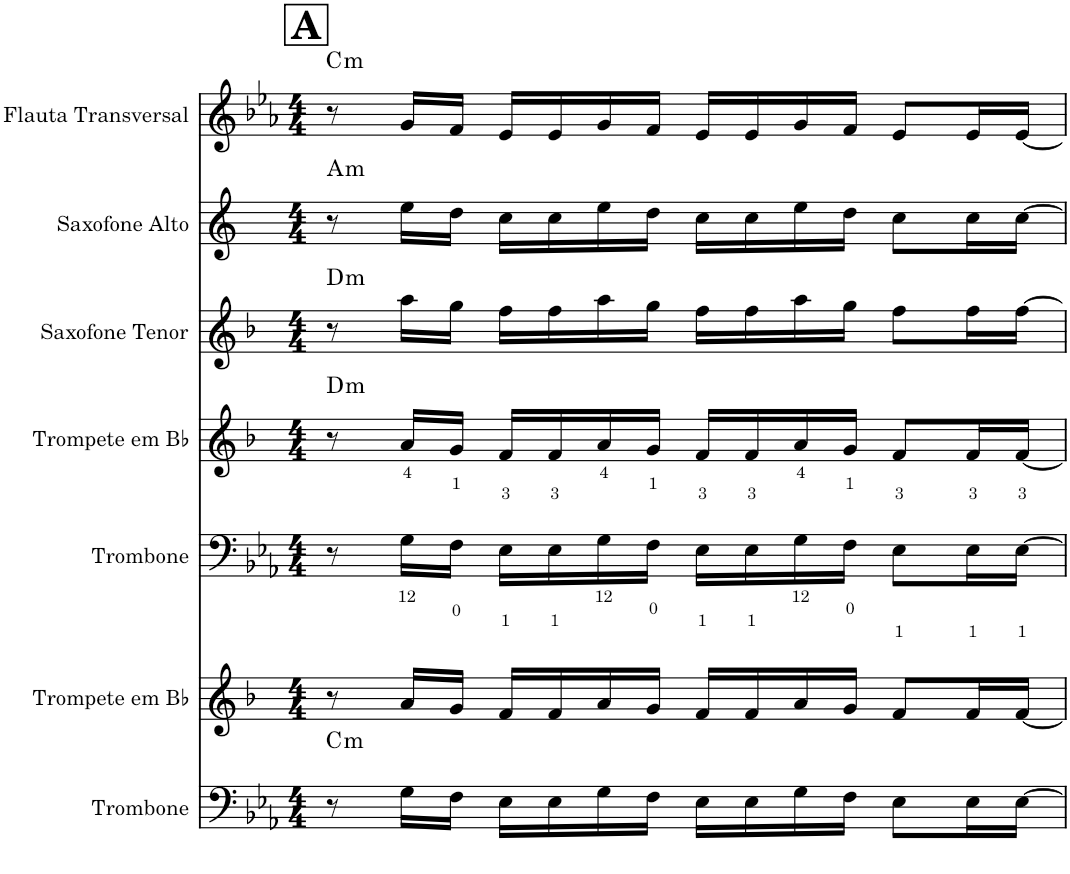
**kern	**harte	**kern	**kern	**kern	**harte	**kern	**harte	**kern	**harte	**kern	**harte
*part7	*part7	*part6	*part5	*part4	*part4	*part3	*part3	*part2	*part2	*part1	*part1
*staff7	*	*staff6	*staff5	*staff4	*	*staff3	*	*staff2	*	*staff1	*
*I"Trombone	*	*I"Trompete em Bb	*I"Trombone	*I"Trompete em Bb	*	*I"Saxofone Tenor	*	*I"Saxofone Alto	*	*I"Flauta Transversal	*
*I'Tbn.	*	*I'Tpt. em Bb	*I'Tbn.	*I'Tpt. em Bb	*	*I'Sax. Tn.	*	*	*	*I'Fl.	*
*clefF4	*	*clefG2	*clefF4	*clefG2	*	*clefG2	*	*clefG2	*	*clefG2	*
*	*	*Trd1c2	*	*Trd1c2	*	*Trd8c14	*	*Trd5c9	*	*	*
*k[b-e-a-]	*	*k[b-]	*k[b-e-a-]	*k[b-]	*	*k[b-]	*	*k[]	*	*k[b-e-a-]	*
*M4/4	*	*M4/4	*M4/4	*M4/4	*	*M4/4	*	*M4/4	*	*M4/4	*
!!LO:REH:place=s1:a:B:cj:fs=18.5691:t=A
=1	=1	=1	=1	=1	=1	=1	=1	=1	=1	=1	=1
!	!LO:H:kt=m	!	!	!	!LO:H:kt=m	!	!LO:H:kt=m	!	!LO:H:kt=m	!	!LO:H:kt=m
8r	C:min	8r	8r	8r	D:min	8r	D:min	8r	A:min	8r	C:min
16G\LL	.	16a/LL	16G\LL	16a/LL	.	16aa\LL	.	16ee\LL	.	16g/LL	.
16F\JJ	.	16g/JJ	16F\JJ	16g/JJ	.	16gg\JJ	.	16dd\JJ	.	16f/JJ	.
16E-\LL	.	16f/LL	16E-\LL	16f/LL	.	16ff\LL	.	16cc\LL	.	16e-/LL	.
16E-\	.	16f/	16E-\	16f/	.	16ff\	.	16cc\	.	16e-/	.
16G\	.	16a/	16G\	16a/	.	16aa\	.	16ee\	.	16g/	.
16F\JJ	.	16g/JJ	16F\JJ	16g/JJ	.	16gg\JJ	.	16dd\JJ	.	16f/JJ	.
16E-\LL	.	16f/LL	16E-\LL	16f/LL	.	16ff\LL	.	16cc\LL	.	16e-/LL	.
16E-\	.	16f/	16E-\	16f/	.	16ff\	.	16cc\	.	16e-/	.
16G\	.	16a/	16G\	16a/	.	16aa\	.	16ee\	.	16g/	.
16F\JJ	.	16g/JJ	16F\JJ	16g/JJ	.	16gg\JJ	.	16dd\JJ	.	16f/JJ	.
8E-\L	.	8f/L	8E-\L	8f/L	.	8ff\L	.	8cc\L	.	8e-/L	.
16E-\L	.	16f/L	16E-\L	16f/L	.	16ff\L	.	16cc\L	.	16e-/L	.
[16E-\JJ	.	[16f/JJ	[16E-\JJ	[16f/JJ	.	[16ff\JJ	.	[16cc\JJ	.	[16e-/JJ	.
=	=	=	=	=	=	=	=	=	=	=	=
*-	*-	*-	*-	*-	*-	*-	*-	*-	*-	*-	*-
